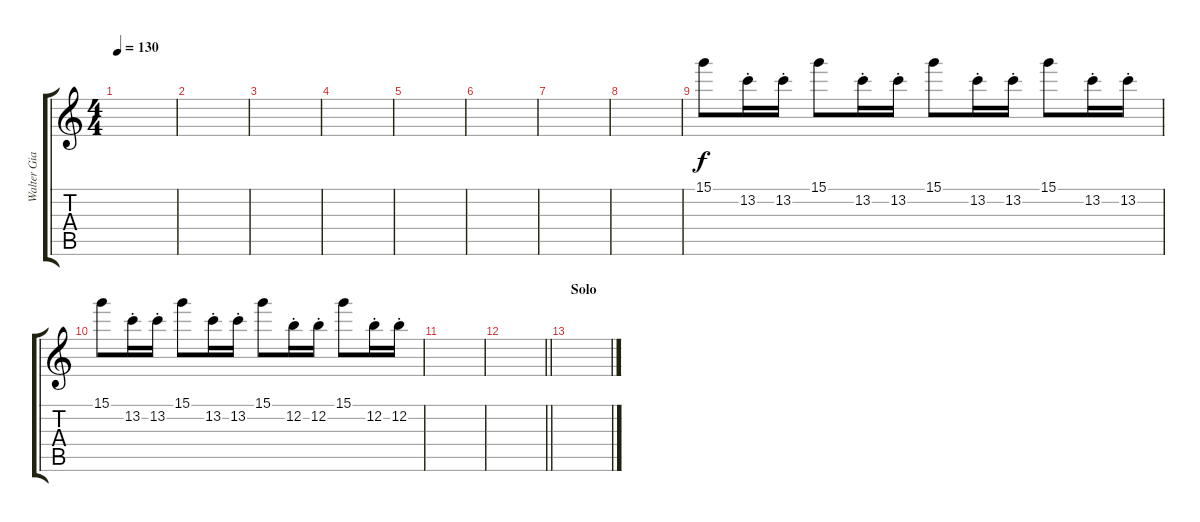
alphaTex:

\track ("Walter Giardino" "Walter Gia") {instrument distortionguitar}
\staff {score tabs}
\tuning (E4 B3 G3 D3 A2 E2) {hide}
\ts (4 4)
\tempo 130
\clef g2
\ks c
|
|
|
|
|
|
|
|
15.1.8 13.2{st}.16 13.2{st}.16 15.1.8 13.2{st}.16 13.2{st}.16 15.1.8 13.2{st}.16 13.2{st}.16 15.1.8 13.2{st}.16 13.2{st}.16 |
15.1.8 13.2{st}.16 13.2{st}.16 15.1.8 13.2{st}.16 13.2{st}.16 15.1.8 12.2{st}.16 12.2{st}.16 15.1.8 12.2{st}.16 12.2{st}.16 |
|
\barLineRight lightlight
|
\section ("" "Solo")
